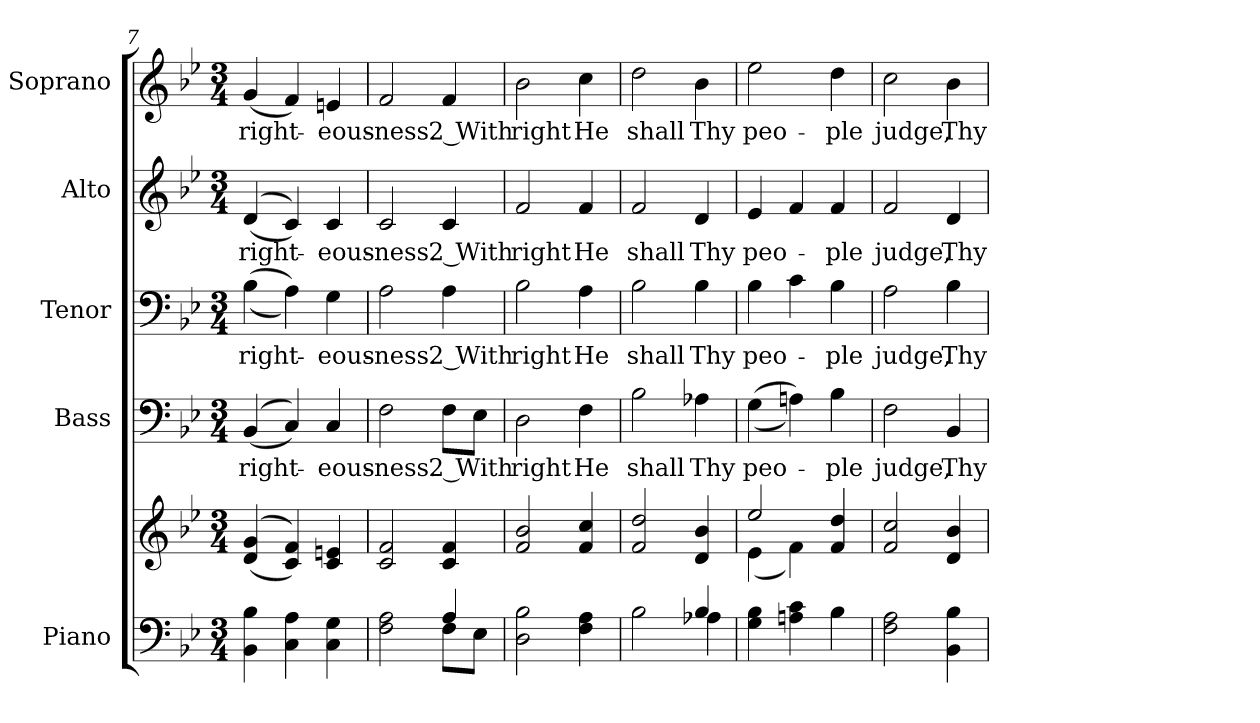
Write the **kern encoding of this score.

**kern	**kern	**kern	**text	**kern	**text	**kern	**text	**kern	**text
*part5	*part5	*part4	*part4	*part3	*part3	*part2	*part2	*part1	*part1
*staff6	*staff5	*staff4	*staff4	*staff3	*staff3	*staff2	*staff2	*staff1	*staff1
*I"Piano	*	*I"Bass	*	*I"Tenor	*	*I"Alto	*	*I"Soprano	*
*I'Pno.	*	*I'B.	*	*I'T.	*	*I'A.	*	*I'S.	*
*clefF4	*clefG2	*clefF4	*	*clefF4	*	*clefG2	*	*clefG2	*
*k[b-e-]	*k[b-e-]	*k[b-e-]	*	*k[b-e-]	*	*k[b-e-]	*	*k[b-e-]	*
*B-:	*B-:	*B-:	*	*B-:	*	*B-:	*	*B-:	*
*M3/4	*M3/4	*M3/4	*	*M3/4	*	*M3/4	*	*M3/4	*
=7	=7	=7	=7	=7	=7	=7	=7	=7	=7
!	!	!	!LO:LY:b:color=#000000	!	!	!	!	!	!
!	!	!	!	!	!LO:LY:b:color=#000000	!	!	!	!
!	!	!	!	!	!	!	!LO:LY:b:color=#000000	!	!
!	!	!	!	!	!	!	!	!	!LO:LY:b:color=#000000
4BB-i\ 4B-i	((4di/ 4gi	((4BB-i/	right-	((4B-i\	right-	((4di/	right-	(4gi/	right-
4Ci\ 4Ai	4ci/ 4fi))	4Ci/))	.	4Ai\))	.	4ci/))	.	4fi/)	.
!	!	!	!LO:LY:b:color=#000000	!	!	!	!	!	!
!	!	!	!	!	!LO:LY:b:color=#000000	!	!	!	!
!	!	!	!	!	!	!	!LO:LY:b:color=#000000	!	!
!	!	!	!	!	!	!	!	!	!LO:LY:b:color=#000000
4Ci\ 4Gi	4ci/ 4eni	4Ci/	-eous-	4Gi\	-eous-	4ci/	-eous-	4eni/	-eous-
=8	=8	=8	=8	=8	=8	=8	=8	=8	=8
*^	*	*	*	*	*	*	*	*	*
!	!	!	!	!LO:LY:b:color=#000000	!	!	!	!	!	!
!	!	!	!	!	!	!LO:LY:b:color=#000000	!	!	!	!
!	!	!	!	!	!	!	!	!LO:LY:b:color=#000000	!	!
!	!	!	!	!	!	!	!	!	!	!LO:LY:b:color=#000000
2Fi\ 2Ai	2ryy	2ci/ 2fi	2Fi\	-ness.	2Ai\	-ness.	2ci/	-ness.	2fi/	-ness.
!	!	!	!	!LO:LY:b:color=#000000	!	!	!	!	!	!
!	!	!	!	!	!	!LO:LY:b:color=#000000	!	!	!	!
!	!	!	!	!	!	!	!	!LO:LY:b:color=#000000	!	!
!	!	!	!	!	!	!	!	!	!	!LO:LY:b:color=#000000
4Ai/	8Fi\L	4ci/ 4fi	8Fi\L	2 With	4Ai\	2 With	4ci/	2 With	4fi/	2 With
.	8E-i\J	.	8E-i\J	.	.	.	.	.	.	.
*v	*v	*	*	*	*	*	*	*	*	*
!!LO:PB:g=z
=9	=9	=9	=9	=9	=9	=9	=9	=9	=9
*^	*	*	*	*	*	*	*	*	*
!	!	!	!	!LO:LY:b:color=#000000	!	!	!	!	!	!
*v	*v	*	*	*	*	*	*	*	*	*
*^	*	*	*	*	*	*	*	*	*
!	!	!	!	!	!	!LO:LY:b:color=#000000	!	!	!	!
*v	*v	*	*	*	*	*	*	*	*	*
*^	*	*	*	*	*	*	*	*	*
!	!	!	!	!	!	!	!	!LO:LY:b:color=#000000	!	!
*v	*v	*	*	*	*	*	*	*	*	*
*^	*	*	*	*	*	*	*	*	*
!	!	!	!	!	!	!	!	!	!	!LO:LY:b:color=#000000
*v	*v	*	*	*	*	*	*	*	*	*
2Di\ 2B-i	2fi/ 2b-i	2Di\	right	2B-i\	right	2fi/	right	2b-i\	right
!	!	!	!LO:LY:b:color=#000000	!	!	!	!	!	!
!	!	!	!	!	!LO:LY:b:color=#000000	!	!	!	!
!	!	!	!	!	!	!	!LO:LY:b:color=#000000	!	!
!	!	!	!	!	!	!	!	!	!LO:LY:b:color=#000000
4Fi\ 4Ai	4fi/ 4cci	4Fi\	He	4Ai\	He	4fi/	He	4cci\	He
=10	=10	=10	=10	=10	=10	=10	=10	=10	=10
*^	*	*	*	*	*	*	*	*	*
!	!	!	!	!LO:LY:b:color=#000000	!	!	!	!	!	!
!	!	!	!	!	!	!LO:LY:b:color=#000000	!	!	!	!
!	!	!	!	!	!	!	!	!LO:LY:b:color=#000000	!	!
!	!	!	!	!	!	!	!	!	!	!LO:LY:b:color=#000000
2B-i\	2ryy	2fi/ 2ddi	2B-i\	shall	2B-i\	shall	2fi/	shall	2ddi\	shall
!	!	!	!	!LO:LY:b:color=#000000	!	!	!	!	!	!
!	!	!	!	!	!	!LO:LY:b:color=#000000	!	!	!	!
!	!	!	!	!	!	!	!	!LO:LY:b:color=#000000	!	!
!	!	!	!	!	!	!	!	!	!	!LO:LY:b:color=#000000
4B-i/	4A-Xi\	4di/ 4b-i	4A-Xi\	Thy	4B-i\	Thy	4di/	Thy	4b-i\	Thy
*v	*v	*	*	*	*	*	*	*	*	*
=11	=11	=11	=11	=11	=11	=11	=11	=11	=11
*	*^	*	*	*	*	*	*	*	*
*^	*	*	*	*	*	*	*	*	*	*
!	!	!	!	!	!LO:LY:b:color=#000000	!	!	!	!	!	!
*v	*v	*	*	*	*	*	*	*	*	*	*
*^	*	*	*	*	*	*	*	*	*	*
!	!	!	!	!	!	!	!LO:LY:b:color=#000000	!	!	!	!
*v	*v	*	*	*	*	*	*	*	*	*	*
*^	*	*	*	*	*	*	*	*	*	*
!	!	!	!	!	!	!	!	!	!LO:LY:b:color=#000000	!	!
*v	*v	*	*	*	*	*	*	*	*	*	*
*^	*	*	*	*	*	*	*	*	*	*
!	!	!	!	!	!	!	!	!	!	!	!LO:LY:b:color=#000000
*v	*v	*	*	*	*	*	*	*	*	*	*
4Gi\ 4B-i	2ee-i/	(4e-i\	((4Gi\	peo-	4B-i\	peo-	4e-i/	peo-	2ee-i\	peo-
4Ani\ 4ci	.	4fi\)	4Ani\))	.	4ci\	.	4fi/	.	.	.
!	!	!	!	!LO:LY:b:color=#000000	!	!	!	!	!	!
!	!	!	!	!	!	!LO:LY:b:color=#000000	!	!	!	!
!	!	!	!	!	!	!	!	!LO:LY:b:color=#000000	!	!
!	!	!	!	!	!	!	!	!	!	!LO:LY:b:color=#000000
4B-i\	4fi/ 4ddi	4ryy	4B-i\	-ple	4B-i\	-ple	4fi/	-ple	4ddi\	-ple
*	*v	*v	*	*	*	*	*	*	*	*
=12	=12	=12	=12	=12	=12	=12	=12	=12	=12
*	*^	*	*	*	*	*	*	*	*
!	!	!	!	!LO:LY:b:color=#000000	!	!	!	!	!	!
*	*v	*v	*	*	*	*	*	*	*	*
*	*^	*	*	*	*	*	*	*	*
!	!	!	!	!	!	!LO:LY:b:color=#000000	!	!	!	!
*	*v	*v	*	*	*	*	*	*	*	*
*	*^	*	*	*	*	*	*	*	*
!	!	!	!	!	!	!	!	!LO:LY:b:color=#000000	!	!
*	*v	*v	*	*	*	*	*	*	*	*
*	*^	*	*	*	*	*	*	*	*
!	!	!	!	!	!	!	!	!	!	!LO:LY:b:color=#000000
*	*v	*v	*	*	*	*	*	*	*	*
2Fi\ 2Ai	2fi/ 2cci	2Fi\	judge,	2Ai\	judge,	2fi/	judge,	2cci\	judge,
!	!	!	!LO:LY:b:color=#000000	!	!	!	!	!	!
!	!	!	!	!	!LO:LY:b:color=#000000	!	!	!	!
!	!	!	!	!	!	!	!LO:LY:b:color=#000000	!	!
!	!	!	!	!	!	!	!	!	!LO:LY:b:color=#000000
4BB-i\ 4B-i	4di/ 4b-i	4BB-i/	Thy	4B-i\	Thy	4di/	Thy	4b-i\	Thy
=	=	=	=	=	=	=	=	=	=
*-	*-	*-	*-	*-	*-	*-	*-	*-	*-
